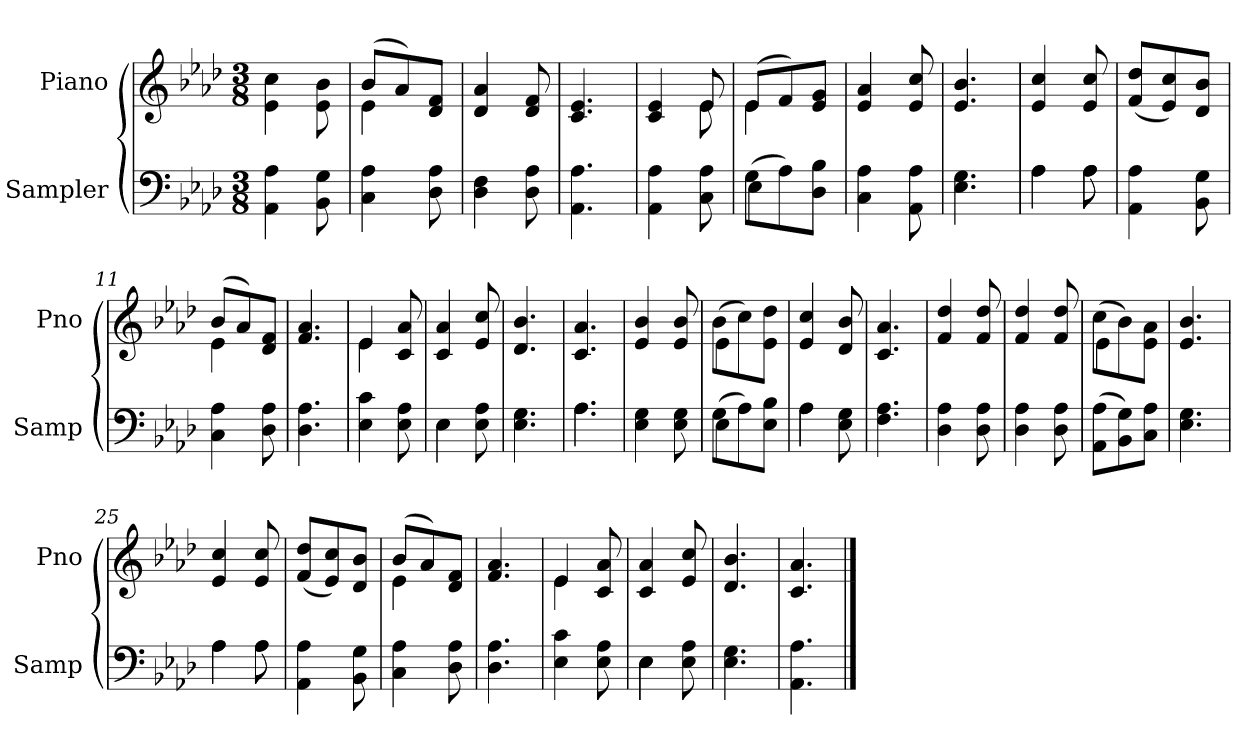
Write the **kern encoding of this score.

**kern	**kern
*part2	*part1
*staff2	*staff1
*I"Sampler	*I"Piano
*I'Samp	*I'Pno
*clefF4	*clefG2
*k[b-e-a-d-]	*k[b-e-a-d-]
*A-:	*A-:
*M3/8	*M3/8
=1	=1
4AA- 4A-	4e-\ 4cc\
8BB- 8G	8e-\ 8b-\
=2	=2
*	*^
4C 4A-	(8b-/L	4e-
.	8a-/)	.
8D- 8A-	8d-/ 8f/J	8ryy
*	*v	*v
=3	=3
4D- 4F	4d- 4a-
8D- 8A-	8d- 8f
=4	=4
4.AA- 4.A-	4.c 4.e-
=5	=5
*	*^
4AA- 4A-	4c 4e-	4ryy
8C 8A-	8e-/	8e-
=6	=6	=6
*^	*	*
(8G\L	4E-	(8e-/L	4e-
8A-\)	.	8f/)	.
8D-\ 8B-\J	8ryy	8e-/ 8g/J	8ryy
*v	*v	*	*
*	*v	*v
=7	=7
4C 4A-	4e- 4a-
8AA- 8A-	8e- 8cc
=8	=8
4.E- 4.G	4.e- 4.b-
=9	=9
*^	*
4A-\	4A-	4e- 4cc
8A-\	8A-	8e- 8cc
*v	*v	*
=10	=10
4AA- 4A-	(8f/ 8dd-/L
.	8e-/ 8cc/)
8BB- 8G	8d-/ 8b-/J
=11	=11
*	*^
4C 4A-	(8b-/L	4e-
.	8a-/)	.
8D- 8A-	8d-/ 8f/J	8ryy
*	*v	*v
=12	=12
4.D- 4.A-	4.f 4.a-
=13	=13
*	*^
4E- 4c	4e-/	4e-
8E- 8A-	8c 8a-	8ryy
*	*v	*v
=14	=14
*^	*
4E-\	4E-	4c 4a-
8E- 8A-	8ryy	8e- 8cc
*v	*v	*
=15	=15
4.E- 4.G	4.d- 4.b-
=16	=16
*^	*
4.A-\	4.A-	4.c 4.a-
*v	*v	*
=17	=17
4E- 4G	4e- 4b-
8E- 8G	8e- 8b-
=18	=18
*^	*^
(8G\L	4E-	(8b-\L	4e-
8A-\)	.	8cc\)	.
8E-\ 8B-\J	8ryy	8e-\ 8dd-\J	8ryy
*	*	*v	*v
=19	=19	=19
4A-\	4A-	4e- 4cc
8E- 8G	8ryy	8d- 8b-
*v	*v	*
=20	=20
4.F 4.A-	4.c 4.a-
=21	=21
4D- 4A-	4f 4dd-
8D- 8A-	8f 8dd-
=22	=22
4D- 4A-	4f 4dd-
8D- 8A-	8f 8dd-
=23	=23
*	*^
(8AA-\ 8A-\L	(8cc\L	4e-
8BB-\ 8G\)	8b-\)	.
8C\ 8A-\J	8e-\ 8a-\J	8ryy
*	*v	*v
=24	=24
4.E- 4.G	4.e- 4.b-
=25	=25
*^	*
4A-\	4A-	4e- 4cc
8A-\	8A-	8e- 8cc
*v	*v	*
=26	=26
4AA- 4A-	(8f/ 8dd-/L
.	8e-/ 8cc/)
8BB- 8G	8d-/ 8b-/J
=27	=27
*	*^
4C 4A-	(8b-/L	4e-
.	8a-/)	.
8D- 8A-	8d-/ 8f/J	8ryy
*	*v	*v
=28	=28
4.D- 4.A-	4.f 4.a-
=29	=29
*	*^
4E- 4c	4e-/	4e-
8E- 8A-	8c 8a-	8ryy
*	*v	*v
=30	=30
*^	*
4E-\	4E-	4c 4a-
8E- 8A-	8ryy	8e- 8cc
*v	*v	*
=31	=31
4.E- 4.G	4.d- 4.b-
=32	=32
4.AA- 4.A-	4.c 4.a-
==	==
*-	*-
